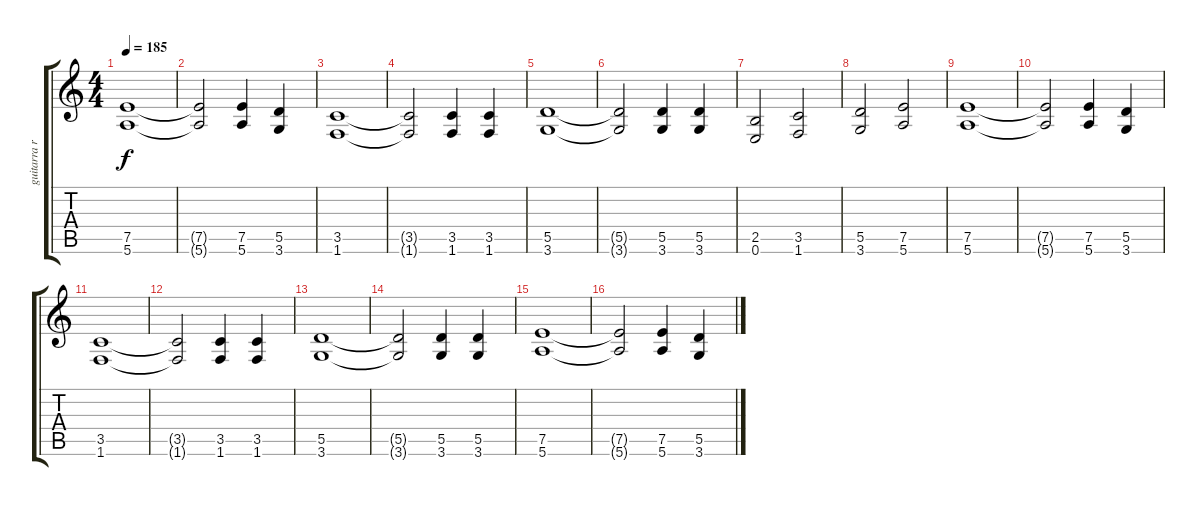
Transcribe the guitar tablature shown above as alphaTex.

\track ("guitarra ritmica" "guitarra r") {instrument distortionguitar}
\staff {score tabs}
\tuning (E4 B3 G3 D3 A2 E2) {hide}
\ts (4 4)
\tempo 185
\clef g2
\ks c
(7.5 5.6).1{dy f} |
(7.5{t} 5.6{t}).2 (7.5 5.6).4 (5.5 3.6).4 |
(3.5 1.6).1 |
(3.5{t} 1.6{t}).2 (3.5 1.6).4 (3.5 1.6).4 |
(5.5 3.6).1 |
(5.5{t} 3.6{t}).2 (5.5 3.6).4 (5.5 3.6).4 |
(2.5 0.6).2 (3.5 1.6).2 |
(5.5 3.6).2 (7.5 5.6).2 |
(7.5 5.6).1 |
(7.5{t} 5.6{t}).2 (7.5 5.6).4 (5.5 3.6).4 |
(3.5 1.6).1 |
(3.5{t} 1.6{t}).2 (3.5 1.6).4 (3.5 1.6).4 |
(5.5 3.6).1 |
(5.5{t} 3.6{t}).2 (5.5 3.6).4 (5.5 3.6).4 |
(7.5 5.6).1 |
(7.5{t} 5.6{t}).2 (7.5 5.6).4 (5.5 3.6).4
